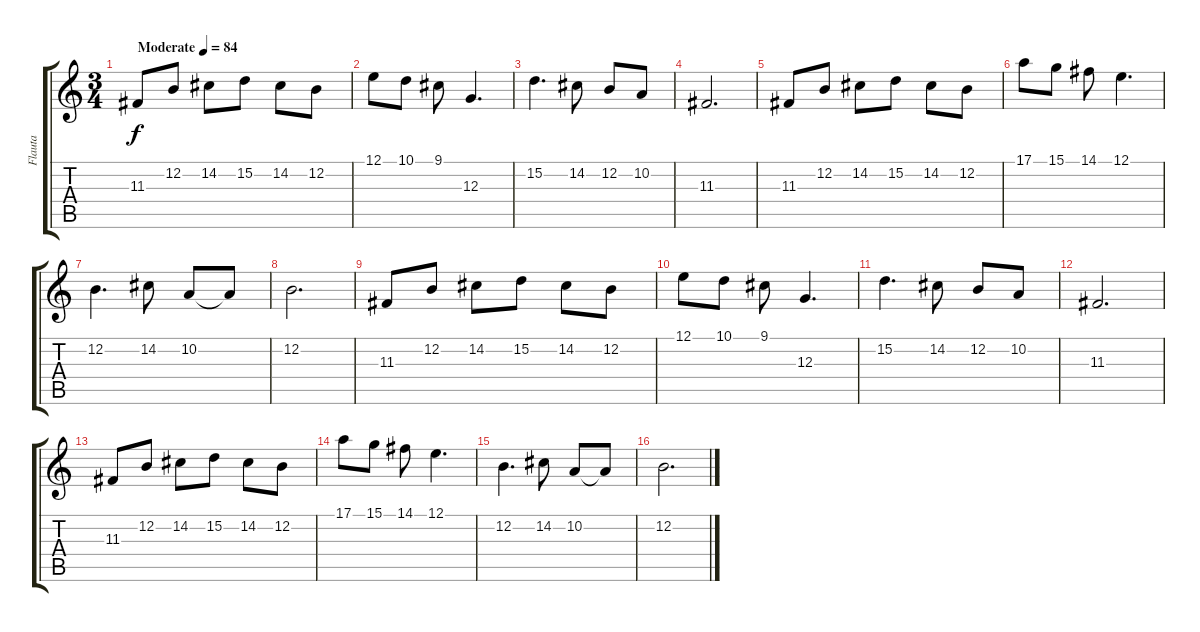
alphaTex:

\track ("Flauta" "Flauta") {instrument panflute}
\staff {score tabs}
\tuning (E4 B3 G3 D3 A2 E2) {hide}
\ts (3 4)
\tempo (84 "Moderate")
\clef g2
\ks c
11.3.8{dy f instrument panflute} 12.2.8 14.2.8 15.2.8 14.2.8 12.2.8 |
12.1.8 10.1.8 9.1.8 12.3.4{d} |
15.2.4{d} 14.2.8 12.2.8 10.2.8 |
11.3.2{d} |
11.3.8 12.2.8 14.2.8 15.2.8 14.2.8 12.2.8 |
17.1.8 15.1.8 14.1.8 12.1.4{d} |
12.2.4{d} 14.2.8 10.2.8 10.2{t}.8 |
12.2.2{d} |
11.3.8 12.2.8 14.2.8 15.2.8 14.2.8 12.2.8 |
12.1.8 10.1.8 9.1.8 12.3.4{d} |
15.2.4{d} 14.2.8 12.2.8 10.2.8 |
11.3.2{d} |
11.3.8 12.2.8 14.2.8 15.2.8 14.2.8 12.2.8 |
17.1.8 15.1.8 14.1.8 12.1.4{d} |
12.2.4{d} 14.2.8 10.2.8 10.2{t}.8 |
12.2.2{d}
